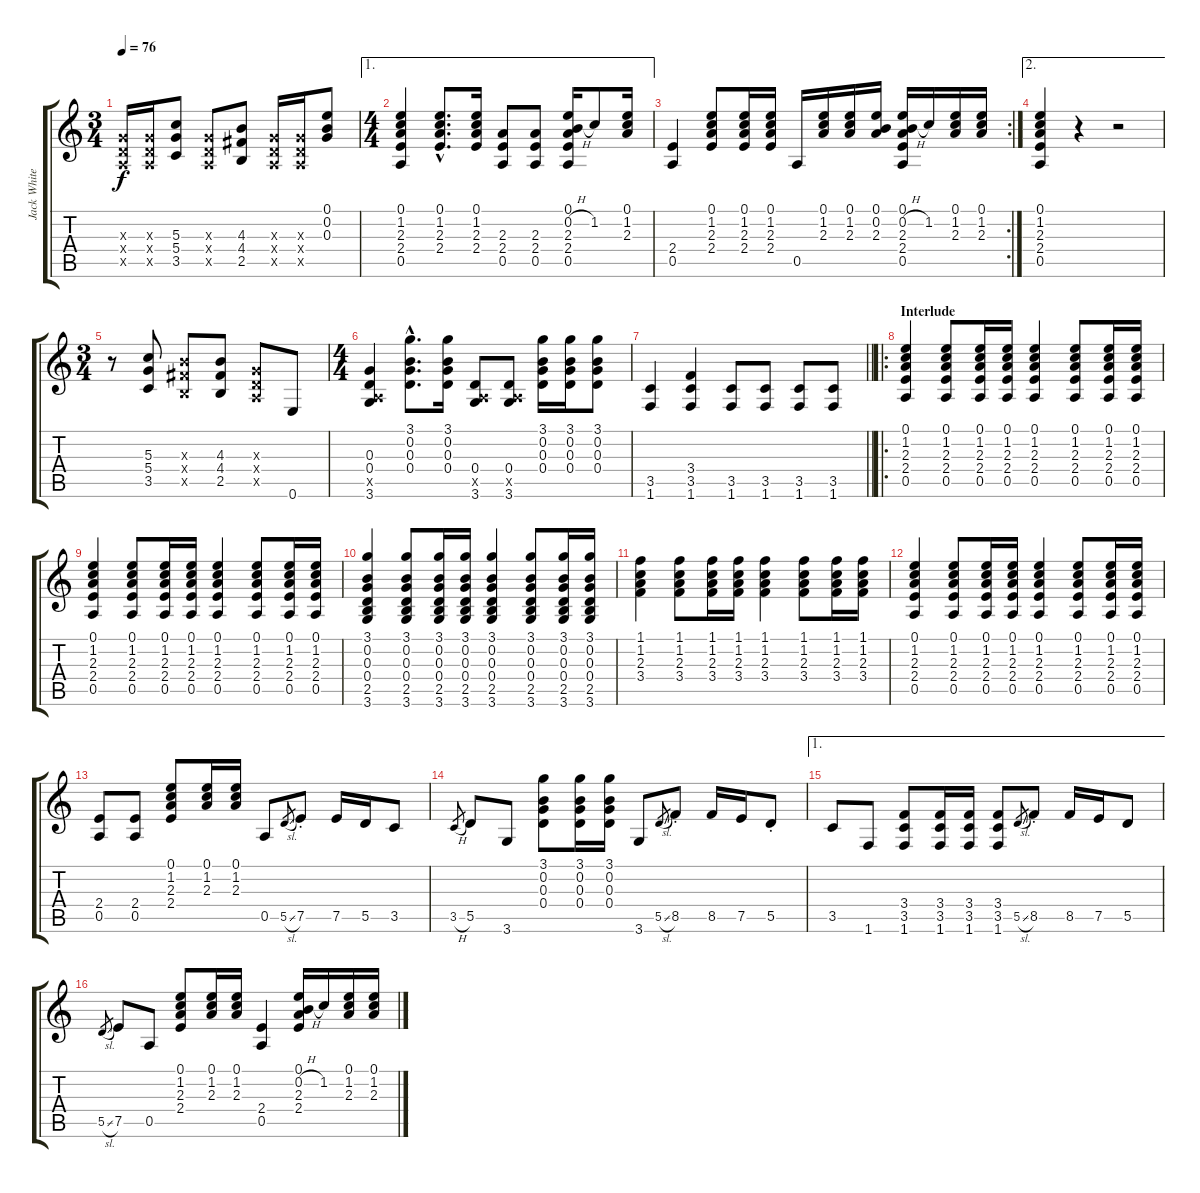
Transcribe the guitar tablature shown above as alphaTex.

\track ("Jack White" "Jack White") {instrument acousticguitarsteel}
\staff {score tabs}
\tuning (E4 B3 G3 D3 A2 E2) {hide}
\ts (3 4)
\tempo 76
\clef g2
\ks c
(0.3{x} 0.4{x} 0.5{x}).16{dy f} (0.3{x} 0.4{x} 0.5{x}).16 (5.3 5.4 3.5).8 (0.3{x} 0.4{x} 0.5{x}).8 (4.3 4.4 2.5).8 (0.3{x} 0.4{x} 0.5{x}).16 (0.3{x} 0.4{x} 0.5{x}).16 (0.1 0.2 0.3).8 |
\ae 1
\ts (4 4)
(0.1 1.2 2.3 2.4 0.5).4 (0.1{hac} 1.2{hac} 2.3{hac} 2.4{hac}).8{d} (0.1 1.2 2.3 2.4).16 (2.3 2.4 0.5).8 (2.3 2.4 0.5).8 (0.1 0.2{h} 2.3 2.4 0.5).16 1.2.8 (0.1 1.2 2.3).16 |
\rc 2
(2.4 0.5).4 (0.1 1.2 2.3 2.4).8 (0.1 1.2 2.3 2.4).16 (0.1 1.2 2.3 2.4).16 0.5.16 (0.1 1.2 2.3).16 (0.1 1.2 2.3).16 (0.1 0.2 2.3).16 (0.1 0.2{h} 2.3 2.4 0.5).16 1.2.16 (0.1 1.2 2.3).16 (0.1 1.2 2.3).16 |
\ae 2
(0.1 1.2 2.3 2.4 0.5).4 r.4 r.2 |
\ts (3 4)
r.8 (5.3 5.4 3.5).8 (4.3{x} 4.4{x} 2.5{x}).8 (4.3 4.4 2.5).8 (0.3{x} 0.4{x} 0.5{x}).8 0.6.8 |
\ts (4 4)
(0.3 0.4 0.5{x} 3.6).4 (3.1{hac} 0.2{hac} 0.3{hac} 0.4{hac}).8{d} (3.1 0.2 0.3 0.4).16 (0.4 0.5{x} 3.6).8 (0.4 0.5{x} 3.6).8 (3.1 0.2 0.3 0.4).16 (3.1 0.2 0.3 0.4).16 (3.1 0.2 0.3 0.4).8 |
\barLineRight lightlight
(3.5 1.6).4 (3.4 3.5 1.6).4 (3.5 1.6).8 (3.5 1.6).8 (3.5 1.6).8 (3.5 1.6).8 |
\ro
\section ("" "Interlude")
(0.1 1.2 2.3 2.4 0.5).4 (0.1 1.2 2.3 2.4 0.5).8 (0.1 1.2 2.3 2.4 0.5).16 (0.1 1.2 2.3 2.4 0.5).16 (0.1 1.2 2.3 2.4 0.5).4 (0.1 1.2 2.3 2.4 0.5).8 (0.1 1.2 2.3 2.4 0.5).16 (0.1 1.2 2.3 2.4 0.5).16 |
(0.1 1.2 2.3 2.4 0.5).4 (0.1 1.2 2.3 2.4 0.5).8 (0.1 1.2 2.3 2.4 0.5).16 (0.1 1.2 2.3 2.4 0.5).16 (0.1 1.2 2.3 2.4 0.5).4 (0.1 1.2 2.3 2.4 0.5).8 (0.1 1.2 2.3 2.4 0.5).16 (0.1 1.2 2.3 2.4 0.5).16 |
(3.1 0.2 0.3 0.4 2.5 3.6).4 (3.1 0.2 0.3 0.4 2.5 3.6).8 (3.1 0.2 0.3 0.4 2.5 3.6).16 (3.1 0.2 0.3 0.4 2.5 3.6).16 (3.1 0.2 0.3 0.4 2.5 3.6).4 (3.1 0.2 0.3 0.4 2.5 3.6).8 (3.1 0.2 0.3 0.4 2.5 3.6).16 (3.1 0.2 0.3 0.4 2.5 3.6).16 |
(1.1 1.2 2.3 3.4).4 (1.1 1.2 2.3 3.4).8 (1.1 1.2 2.3 3.4).16 (1.1 1.2 2.3 3.4).16 (1.1 1.2 2.3 3.4).4 (1.1 1.2 2.3 3.4).8 (1.1 1.2 2.3 3.4).16 (1.1 1.2 2.3 3.4).16 |
(0.1 1.2 2.3 2.4 0.5).4 (0.1 1.2 2.3 2.4 0.5).8 (0.1 1.2 2.3 2.4 0.5).16 (0.1 1.2 2.3 2.4 0.5).16 (0.1 1.2 2.3 2.4 0.5).4 (0.1 1.2 2.3 2.4 0.5).8 (0.1 1.2 2.3 2.4 0.5).16 (0.1 1.2 2.3 2.4 0.5).16 |
(2.4 0.5).8 (2.4 0.5).8 (0.1 1.2 2.3 2.4).8 (0.1 1.2 2.3).16 (0.1 1.2 2.3).16 0.5.8 5.5{sl}.8{gr} 7.5{st}.8 7.5.16 5.5.16 3.5.8 |
3.5{h}.8{gr} 5.5.8 3.6.8 (3.1 0.2 0.3 0.4).8 (3.1 0.2 0.3 0.4).16 (3.1 0.2 0.3 0.4).16 3.6.8 5.5{sl}.8{gr} 8.5{st}.8 8.5.16 7.5.16 5.5{st}.8 |
\ae 1
3.5.8 1.6.8 (3.4 3.5 1.6).8 (3.4 3.5 1.6).16 (3.4 3.5 1.6).16 (3.4 3.5 1.6).8 5.5{sl}.8{gr} 8.5{st}.8 8.5.16 7.5.16 5.5.8 |
5.5{sl}.8{gr} 7.5.8 0.5.8 (0.1 1.2 2.3 2.4).8 (0.1 1.2 2.3).16 (0.1 1.2 2.3).16 (2.4 0.5).4 (0.1 0.2{h} 2.3 2.4).16 1.2.16 (0.1 1.2 2.3).16 (0.1 1.2 2.3).16
